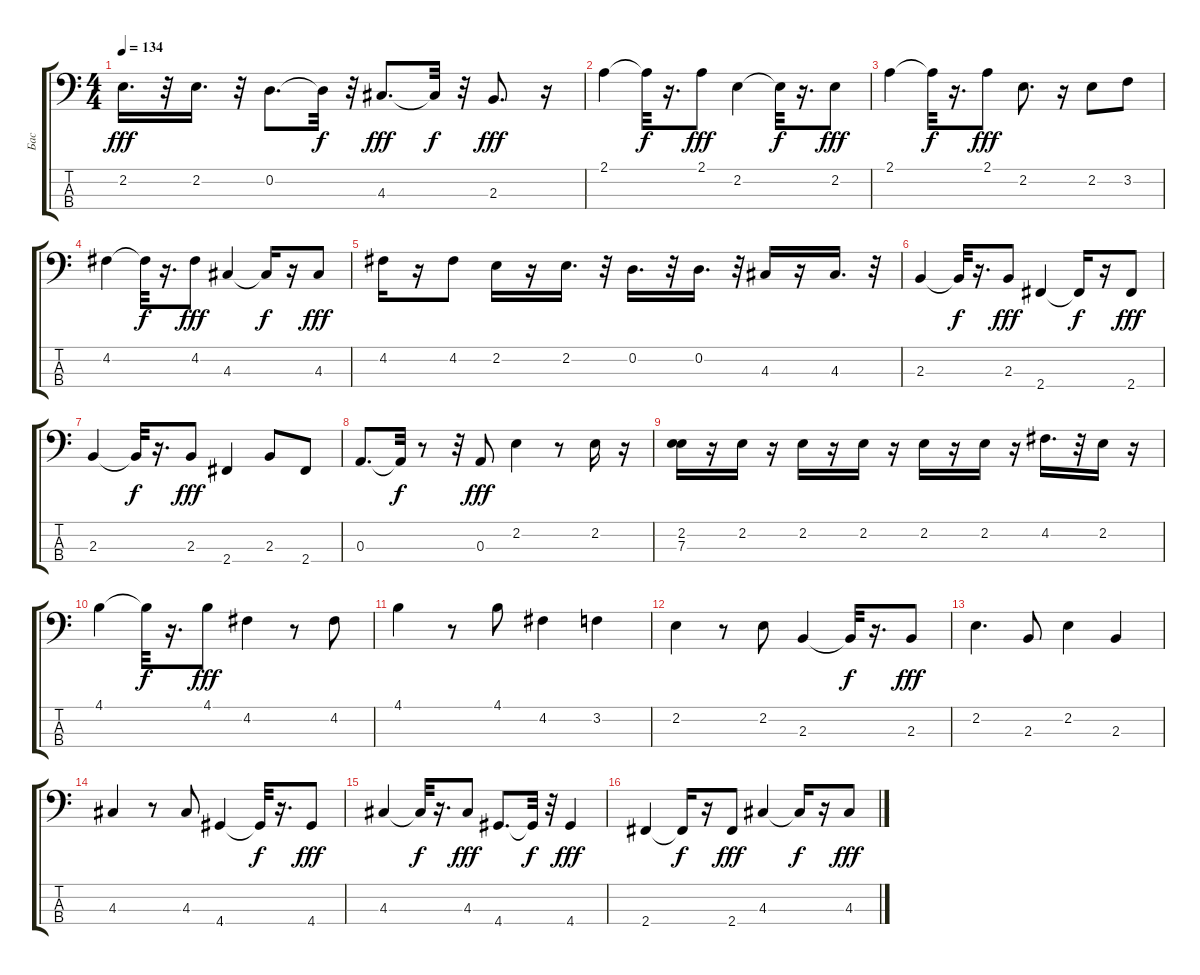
\track ("Бас" "Бас") {instrument synthbass2}
\staff {score tabs}
\tuning (G2 D2 A1 E1) {hide}
\ts (4 4)
\tempo 134
\clef f4
\ks c
2.2.16{d dy fff} r.32 2.2.16{d} r.32 0.2.8{d} 0.2{t}.32{dy f} r.32 4.3.8{d dy fff} 4.3{t}.32{dy f} r.32 2.3.8{d dy fff} r.16 |
2.1.4 2.1{t}.32{dy f} r.16{d} 2.1.8{dy fff} 2.2.4 2.2{t}.32{dy f} r.16{d} 2.2.8{dy fff} |
2.1.4 2.1{t}.32{dy f} r.16{d} 2.1.8{dy fff} 2.2.8{d} r.16 2.2.8 3.2.8 |
4.2.4 4.2{t}.32{dy f} r.16{d} 4.2.8{dy fff} 4.3.4 4.3{t}.16{dy f} r.16 4.3.8{dy fff} |
4.2.16 r.16 4.2.8 2.2.16 r.16 2.2.16{d} r.32 0.2.16{d} r.32 0.2.16{d} r.32 4.3.16 r.16 4.3.16{d} r.32 |
2.3.4 2.3{t}.32{dy f} r.16{d} 2.3.8{dy fff} 2.4.4 2.4{t}.16{dy f} r.16 2.4.8{dy fff} |
2.3.4 2.3{t}.32{dy f} r.16{d} 2.3.8{dy fff} 2.4.4 2.3.8 2.4.8 |
0.3.8{d} 0.3{t}.32{dy f} r.8 r.32 0.3.8{dy fff} 2.2.4 r.8 2.2.16 r.16 |
(2.2 7.3).16 r.16 2.2.16 r.16 2.2.16 r.16 2.2.16 r.16 2.2.16 r.16 2.2.16 r.16 4.2.16{d} r.32 2.2.16 r.16 |
4.1.4{volume 11} 4.1{t}.32{dy f} r.16{d} 4.1.8{dy fff} 4.2.4 r.8 4.2.8 |
4.1.4 r.8 4.1.8 4.2.4 3.2.4 |
2.2.4 r.8 2.2.8 2.3.4 2.3{t}.32{dy f} r.16{d} 2.3.8{dy fff} |
2.2.4{d} 2.3.8 2.2.4 2.3.4 |
4.3.4 r.8 4.3.8 4.4.4 4.4{t}.32{dy f} r.16{d} 4.4.8{dy fff} |
4.3.4 4.3{t}.32{dy f} r.16{d} 4.3.8{dy fff} 4.4.8{d} 4.4{t}.32{dy f} r.32 4.4.4{dy fff} |
2.4.4 2.4{t}.16{dy f} r.16 2.4.8{dy fff} 4.3.4 4.3{t}.16{dy f} r.16 4.3.8{dy fff}
